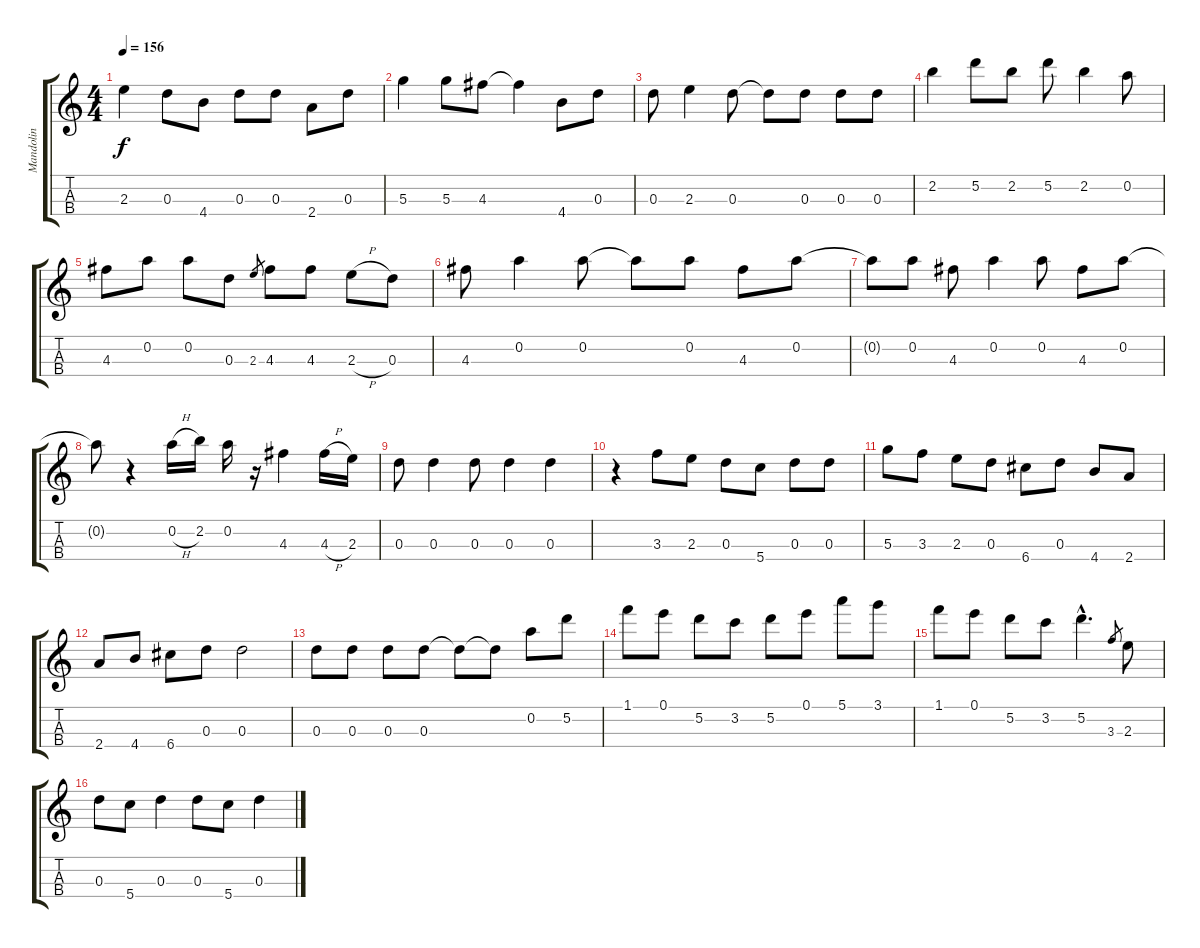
\track ("Mandolin" "Mandolin") {instrument banjo}
\staff {score tabs}
\tuning (E5 A4 D4 G3) {hide}
\displaytranspose 12
\ts (4 4)
\tempo 156
\clef g2
\ks c
2.3.4{dy f} 0.3.8 4.4.8 0.3.8 0.3.8 2.4.8 0.3.8 |
5.3.4 5.3.8 4.3.8 4.3{t}.4 4.4.8 0.3.8 |
0.3.8 2.3.4 0.3.8 0.3{t}.8 0.3.8 0.3.8 0.3.8 |
2.2.4 5.2.8 2.2.8 5.2.8 2.2.4 0.2.8 |
4.3.8 0.2.8 0.2.8 0.3.8 2.3.8{gr} 4.3.8 4.3.8 2.3{h}.8 0.3.8 |
4.3.8 0.2.4 0.2.8 0.2{t}.8 0.2.8 4.3.8 0.2.8 |
0.2{t}.8 0.2.8 4.3.8 0.2.4 0.2.8 4.3.8 0.2.8 |
0.2{t}.8 r.4 0.2{h}.16 2.2.16 0.2.16 r.16 4.3.4 4.3{h}.16 2.3.16 |
0.3.8 0.3.4 0.3.8 0.3.4 0.3.4 |
r.4 3.3.8 2.3.8 0.3.8 5.4.8 0.3.8 0.3.8 |
5.3.8 3.3.8 2.3.8 0.3.8 6.4.8 0.3.8 4.4.8 2.4.8 |
2.4.8 4.4.8 6.4.8 0.3.8 0.3.2 |
0.3.8 0.3.8 0.3.8 0.3.8 0.3{t}.8 0.3{t}.8 0.2.8 5.2.8 |
1.1.8 0.1.8 5.2.8 3.2.8 5.2.8 0.1.8 5.1.8 3.1.8 |
1.1.8 0.1.8 5.2.8 3.2.8 5.2{hac}.4{d} 3.3.8{gr} 2.3.8 |
0.3.8 5.4.8 0.3.4 0.3.8 5.4.8 0.3.4
